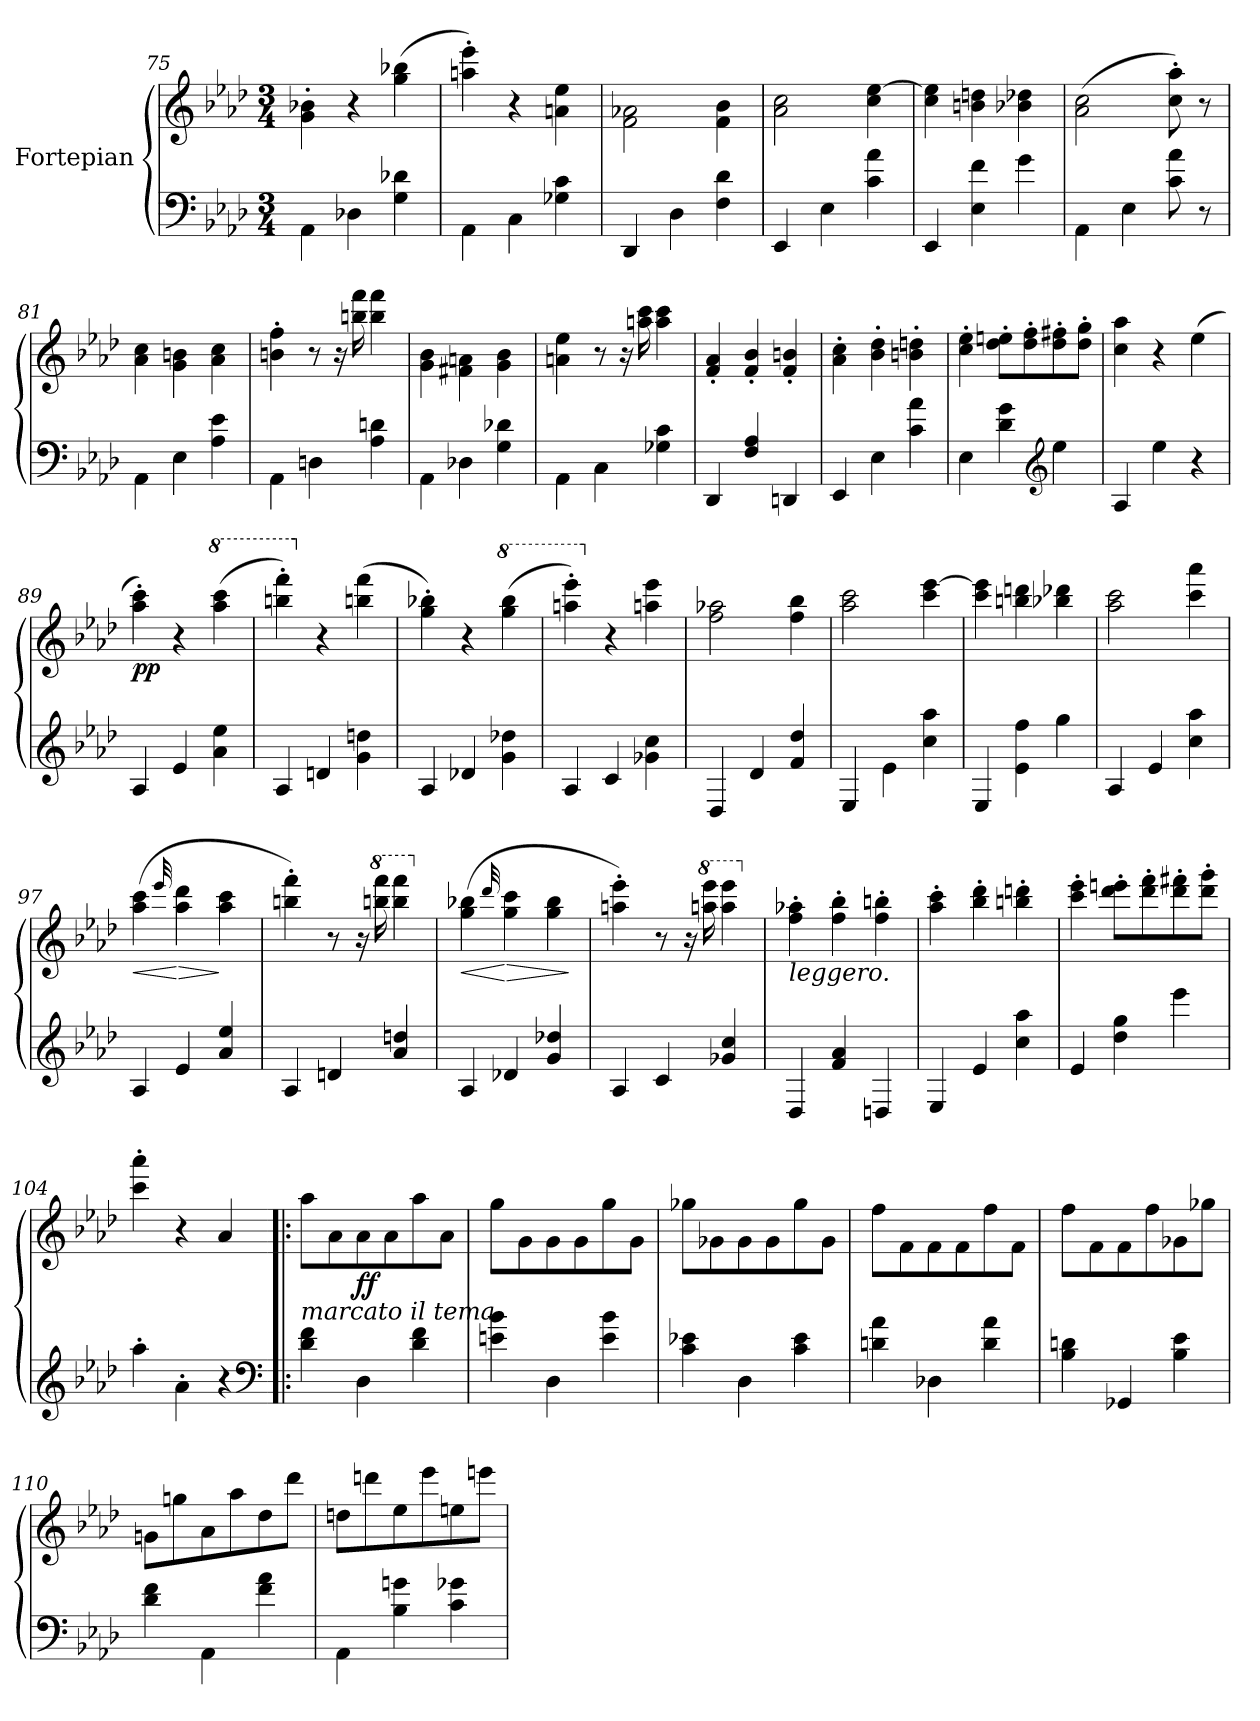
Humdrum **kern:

**kern	**kern	**dynam
*part2	*part1	*part1
*staff2	*staff1	*staff1
*	*I"Fortepian	*
*clefF4	*clefG2	*
*k[b-e-a-d-]	*k[b-e-a-d-]	*
*M3/4	*M3/4	*
=75	=75	=75
4AA-\	4g'\ 4b-X'\	.
4D-X\	4r	.
4G\ 4d-X\	(4gg\ 4bb-X\	.
=76	=76	=76
4AA-\	4aan'\ 4eee-'\)	.
4C\	4r	.
4G-X\ 4c\	4an\ 4ee-\	.
=77	=77	=77
4DD-/	2f\ 2a-X\	.
4D-\	.	.
4F\ 4d-\	4f\ 4b-\	.
=78	=78	=78
4EE-/	2a-\ 2cc\	.
4E-\	.	.
4c\ 4a-\	4cc\ [4ee-\	.
=79	=79	=79
4EE-/	4cc\ 4ee-]\	.
4E-\ 4f\	4bn\ 4ddn\	.
4g\	4b-X\ 4dd-X\	.
=80	=80	=80
4AA-\	(2a-\ 2cc\	.
4E-\	.	.
8c\ 8a-\	8cc'\ 8aa-'\)	.
8r	8r	.
=81	=81	=81
4AA-\	4a-\ 4cc\	.
4E-\	4g\ 4bn\	.
4A-\ 4e-\	4a-\ 4cc\	.
=82	=82	=82
4AA-\	4bn'\ 4ff'\	.
4Dn\	8r	.
.	16r	.
.	16bbn\ 16fff\	.
4A-\ 4dn\	4bb\ 4fff\	.
=83	=83	=83
4AA-\	4g\ 4b-\	.
4D-X\	4f#X\ 4an\	.
4G\ 4d-X\	4g\ 4b-\	.
=84	=84	=84
4AA-\	4an\ 4ee-\	.
4C\	8r	.
.	16r	.
.	16aan\ 16ccc\	.
4G-X\ 4c\	4aa\ 4ccc\	.
=85	=85	=85
4DD-/	4f'/ 4a-'/	.
4F/ 4A-/	4f'/ 4b-'/	.
4DDn/	4f'/ 4bn'/	.
=86	=86	=86
4EE-/	4a-'\ 4cc'\	.
4E-\	4b-'\ 4dd-'\	.
4c\ 4a-\	4bn'\ 4ddn'\	.
=87	=87	=87
4E-\	4cc'\ 4ee-'\	.
4d-\ 4g\	8dd-'\ 8een'\L	.
.	8dd-'\ 8ff'\	.
*clefG2	*	*
4ee-\	8dd-'\ 8ff#X'\	.
.	8dd-'\ 8gg'\J	.
=88	=88	=88
4A-/	4cc\ 4aa-\	.
4ee-\	4r	.
4r	(4ee-\	.
=89	=89	=89
4A-/	4aa-'\ 4ccc'\)	pp
4e-/	4r	.
*	*8va	*
4a-\ 4ee-\	(4aaa-\ 4cccc\	.
=90	=90	=90
4A-/	4bbbn'\ 4ffff'\)	.
*	*X8va	*
4dn/	4r	.
4g\ 4ddn\	(4bbn\ 4fff\	.
=91	=91	=91
4A-/	4gg'\ 4bb-X'\)	.
4d-X/	4r	.
*	*8va	*
4g\ 4dd-X\	(4ggg\ 4bbb-\	.
=92	=92	=92
4A-/	4aaan'\ 4eeee-'\)	.
*	*X8va	*
4c/	4r	.
4g-X\ 4cc\	4aan\ 4eee-\	.
=93	=93	=93
4D-/	2ff\ 2aa-X\	.
4d-/	.	.
4f/ 4dd-/	4ff\ 4bb-\	.
=94	=94	=94
4E-/	2aa-\ 2ccc\	.
4e-\	.	.
4cc\ 4aa-\	4ccc\ [4eee-\	.
=95	=95	=95
4E-/	4ccc\ 4eee-]\	.
4e-\ 4ff\	4bbn\ 4dddn\	.
4gg\	4bb-X\ 4ddd-X\	.
=96	=96	=96
4A-/	2aa-\ 2ccc\	.
4e-/	.	.
4cc\ 4aa-\	4ccc\ 4aaa-\	.
=97	=97	=97
!	!	!LO:HP:b
4A-/	(4aa-\ 4ccc\	<
.	32qqeee-/	.
!	!	!LO:HP:n=1:b
4e-/	4aa-\ 4ddd-\	[ >
4a-/ 4ee-/	4aa-\ 4ccc\	]
=98	=98	=98
4A-/	4bbn'\ 4fff'\)	.
4dn/	8r	.
.	16r	.
*	*8va	*
.	16bbbn\ 16ffff\	.
4a-/ 4ddn/	4bbb\ 4ffff\	.
=99	=99	=99
*	*X8va	*
!	!	!LO:HP:b
4A-/	(4gg\ 4bb-X\	<
.	32qqddd-/	.
!	!	!LO:HP:n=1:b
4d-X/	4gg\ 4ccc\	[ >
4g/ 4dd-X/	4gg\ 4bb-\	.
.	.	]
=100	=100	=100
4A-/	4aan'\ 4eee-'\)	.
4c/	8r	.
.	16r	.
*	*8va	*
.	16aaan\ 16eeee-\	.
4g-X/ 4cc/	4aaa\ 4eeee-\	.
=101	=101	=101
*	*X8va	*
!	!LO:TX:b:i:t=leggero.	!
4D-/	4ff'\ 4aa-X'\	.
4f/ 4a-/	4ff'\ 4bb-'\	.
4Dn/	4ff'\ 4bbn'\	.
=102	=102	=102
4E-/	4aa-'\ 4ccc'\	.
4e-/	4bb-'\ 4ddd-'\	.
4cc\ 4aa-\	4bbn'\ 4dddn'\	.
=103	=103	=103
4e-/	4ccc'\ 4eee-'\	.
4dd-\ 4gg\	8ddd-'\ 8eeen'\L	.
.	8ddd-'\ 8fff'\	.
4eee-\	8ddd-'\ 8fff#X'\	.
.	8ddd-'\ 8ggg'\J	.
=104	=104	=104
4aa-'\	4ccc'\ 4aaa-'\	.
4a-'\	4r	.
4r	4a-/	.
*clefF4	*	*
=105!|:	=105!|:	=105!|:
!	!LO:TX:b:i:t=marcato il tema.	!
4d-\ 4f\	8aa-\L	.
.	8a-\	.
4D-\	8a-\	ff
.	8a-\	.
4d-\ 4f\	8aa-\	.
.	8a-\J	.
=106	=106	=106
4en\ 4b-\	8gg\L	.
.	8g\	.
4D-\	8g\	.
.	8g\	.
4e\ 4b-\	8gg\	.
.	8g\J	.
=107	=107	=107
4c\ 4e-X\	8gg-X\L	.
.	8g-X\	.
4D-\	8g-\	.
.	8g-\	.
4c\ 4e-\	8gg-\	.
.	8g-\J	.
=108	=108	=108
4dn\ 4a-\	8ff\L	.
.	8f\	.
4D-X\	8f\	.
.	8f\	.
4d\ 4a-\	8ff\	.
.	8f\J	.
=109	=109	=109
4B-\ 4dn\	8ff\L	.
.	8f\	.
4GG-X/	8f\	.
.	8ff\	.
4B-\ 4e-\	8g-X\	.
.	8gg-X\J	.
=110	=110	=110
4d-\ 4f\	8gn\L	.
.	8ggn\	.
4AA-\	8a-\	.
.	8aa-\	.
4f\ 4a-\	8dd-\	.
.	8ddd-\J	.
=111	=111	=111
4AA-\	8ddn\L	.
.	8dddn\	.
4B-\ 4gn\	8ee-\	.
.	8eee-\	.
4c\ 4g-X\	8een\	.
.	8eeen\J	.
=	=	=
*-	*-	*-
